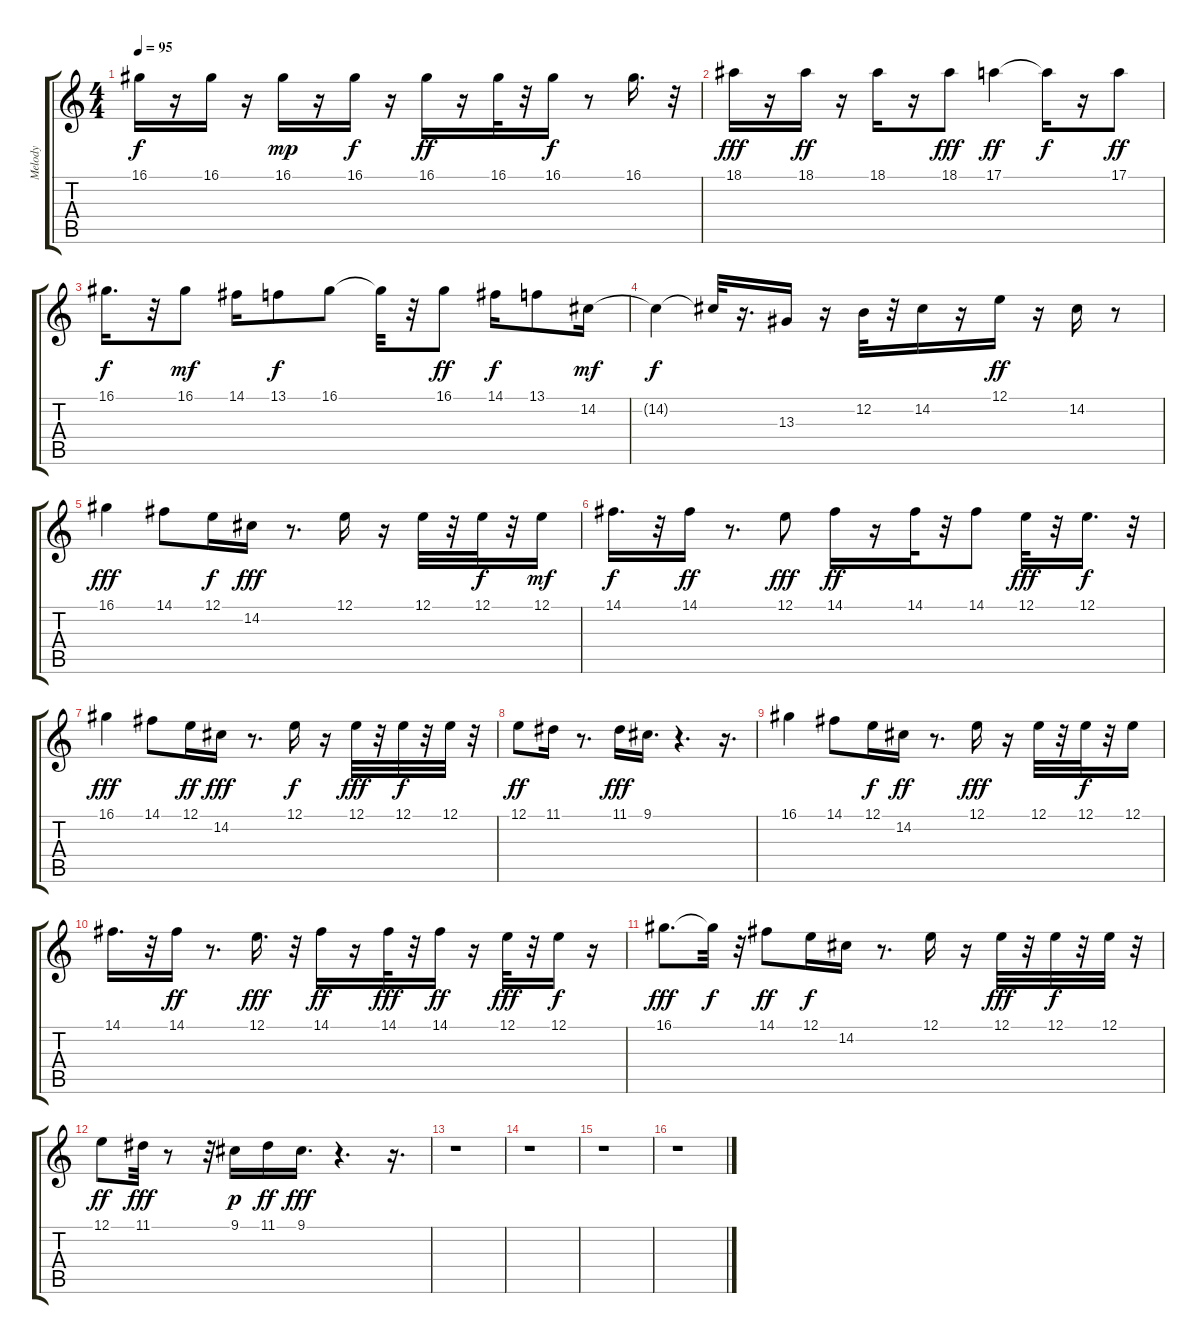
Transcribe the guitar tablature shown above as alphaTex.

\track ("Melody" "Melody") {instrument fx4atmosphere}
\staff {score tabs}
\tuning (E4 B3 G3 D3 A2 E2) {hide}
\ts (4 4)
\tempo 95
\clef g2
\ks c
16.1.16{dy f} r.16 16.1.16 r.16 16.1.16{dy mp} r.16 16.1.16{dy f} r.16 16.1.16{dy ff} r.16 16.1.32 r.32 16.1.16{dy f} r.8 16.1.16{d} r.32 |
18.1.16{dy fff} r.16 18.1.16{dy ff} r.16 18.1.16 r.16 18.1.8{dy fff} 17.1.4{dy ff} 17.1{t}.16{dy f} r.16 17.1.8{dy ff} |
16.1.16{d dy f} r.32 16.1.8{dy mf} 14.1.16 13.1.8{dy f} 16.1.8 16.1{t}.32 r.32 16.1.8{dy ff} 14.1.16{dy f} 13.1.8 14.2.16{dy mf} |
14.2{t}.4{dy f} 14.2{t}.32 r.16{d} 13.3.16 r.16 12.2.32 r.32 14.2.16 r.16 12.1.16{dy ff} r.16 14.2.16 r.8 |
16.1.4{dy fff} 14.1.8 12.1.16{dy f} 14.2.16{dy fff} r.8{d} 12.1.16 r.16 12.1.32 r.32 12.1.32{dy f} r.32 12.1.16{dy mf} |
14.1.16{d dy f} r.32 14.1.16{dy ff} r.8{d} 12.1.8{dy fff} 14.1.16{dy ff} r.16 14.1.32 r.32 14.1.8 12.1.32{dy fff} r.32 12.1.16{d dy f} r.32 |
16.1.4{dy fff} 14.1.8 12.1.16{dy ff} 14.2.16{dy fff} r.8{d} 12.1.16{dy f} r.16 12.1.32{dy fff} r.32 12.1.32{dy f} r.32 12.1.32 r.32 |
12.1.8{dy ff} 11.1.16 r.8{d} 11.1.16{dy fff} 9.1.16{d} r.4{d} r.16{d} |
16.1.4 14.1.8 12.1.16{dy f} 14.2.16{dy ff} r.8{d} 12.1.16{dy fff} r.16 12.1.32 r.32 12.1.32{dy f} r.32 12.1.16 |
14.1.16{d} r.32 14.1.16{dy ff} r.8{d} 12.1.16{d dy fff} r.32 14.1.16{dy ff} r.16 14.1.32{dy fff} r.32 14.1.16{dy ff} r.16 12.1.32{dy fff} r.32 12.1.16{dy f} r.16 |
16.1.8{d dy fff} 16.1{t}.32{dy f} r.32 14.1.8{dy ff} 12.1.16{dy f} 14.2.16 r.8{d} 12.1.16 r.16 12.1.32{dy fff} r.32 12.1.32{dy f} r.32 12.1.32 r.32 |
12.1.8{dy ff} 11.1.32{dy fff} r.8 r.32 9.1.16{dy p} 11.1.16{dy ff} 9.1.16{d dy fff} r.4{d} r.16{d} |
r.1 |
r.1 |
r.1 |
r.1
